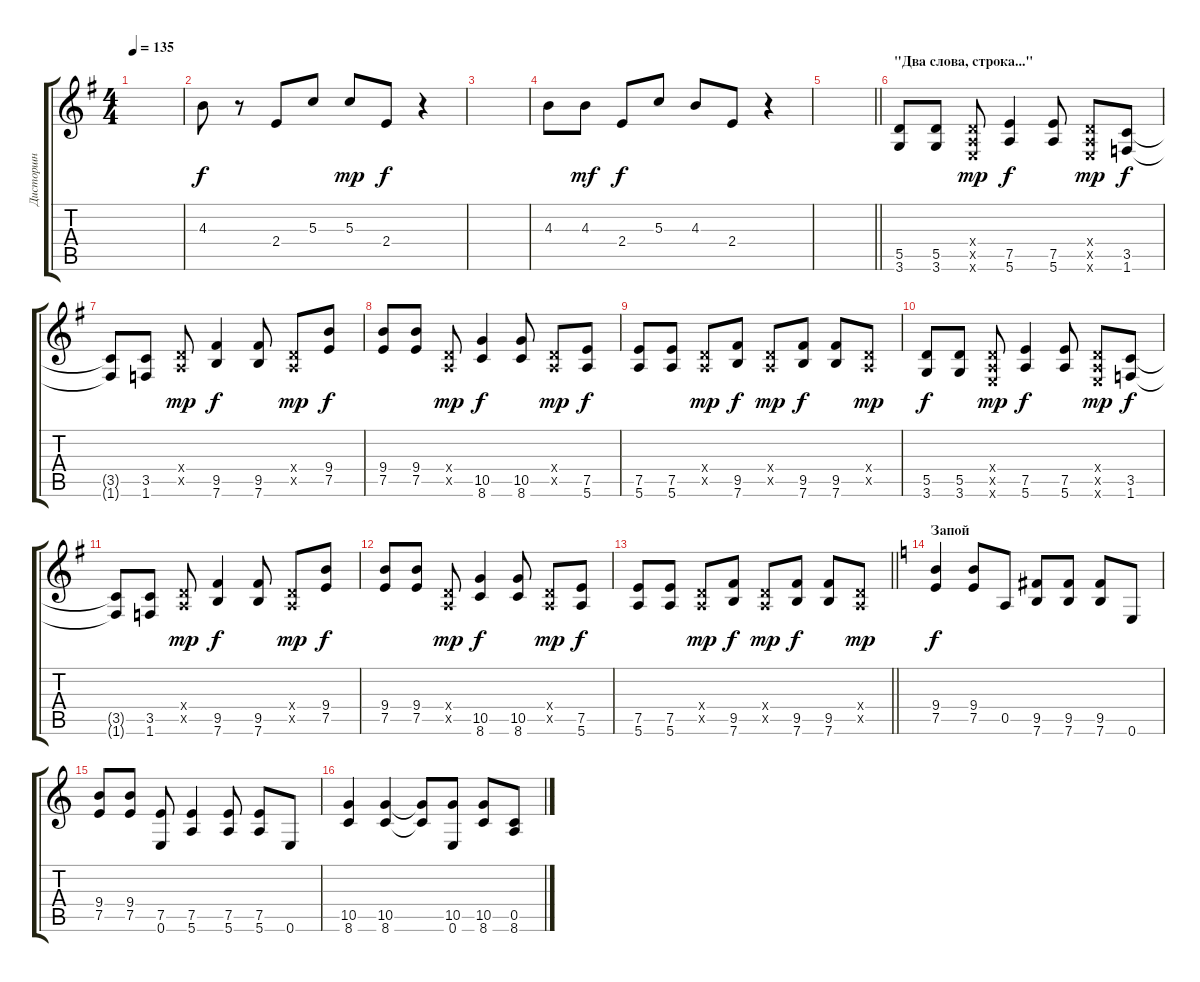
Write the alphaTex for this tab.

\track ("Дисторшн" "Дисторшн") {instrument distortionguitar}
\staff {score tabs}
\tuning (E4 B3 G3 D3 A2 E2) {hide}
\ts (4 4)
\tempo 135
\clef g2
\ks eminor
|
4.3.8{volume 12 balance 4 instrument guitarharmonics} r.8 2.4.8 5.3.8 5.3.8{dy mp} 2.4.8{dy f} r.4 |
|
4.3.8 4.3.8{dy mf} 2.4.8{dy f} 5.3.8 4.3.8 2.4.8 r.4 |
\barLineRight lightlight
|
\section ("" "\"Два слова, строка...\"")
(5.5 3.6).8{volume 13 balance 12 instrument distortionguitar} (5.5 3.6).8 (0.4{x} 0.5{x} 0.6{x}).8{dy mp} (7.5 5.6).4{dy f} (7.5 5.6).8 (0.4{x} 0.5{x} 0.6{x}).8{dy mp} (3.5 1.6).8{dy f} |
(3.5{t} 1.6{t}).8 (3.5 1.6).8 (0.4{x} 0.5{x}).8{dy mp} (9.5 7.6).4{dy f} (9.5 7.6).8 (0.4{x} 0.5{x}).8{dy mp} (9.4 7.5).8{dy f} |
(9.4 7.5).8 (9.4 7.5).8 (0.4{x} 0.5{x}).8{dy mp} (10.5 8.6).4{dy f} (10.5 8.6).8 (0.4{x} 0.5{x}).8{dy mp} (7.5 5.6).8{dy f} |
(7.5 5.6).8 (7.5 5.6).8 (0.4{x} 0.5{x}).8{dy mp} (9.5 7.6).8{dy f} (0.4{x} 0.5{x}).8{dy mp} (9.5 7.6).8{dy f} (9.5 7.6).8 (0.4{x} 0.5{x}).8{dy mp} |
(5.5 3.6).8{dy f} (5.5 3.6).8 (0.4{x} 0.5{x} 0.6{x}).8{dy mp} (7.5 5.6).4{dy f} (7.5 5.6).8 (0.4{x} 0.5{x} 0.6{x}).8{dy mp} (3.5 1.6).8{dy f} |
(3.5{t} 1.6{t}).8 (3.5 1.6).8 (0.4{x} 0.5{x}).8{dy mp} (9.5 7.6).4{dy f} (9.5 7.6).8 (0.4{x} 0.5{x}).8{dy mp} (9.4 7.5).8{dy f} |
(9.4 7.5).8 (9.4 7.5).8 (0.4{x} 0.5{x}).8{dy mp} (10.5 8.6).4{dy f} (10.5 8.6).8 (0.4{x} 0.5{x}).8{dy mp} (7.5 5.6).8{dy f} |
\barLineRight lightlight
(7.5 5.6).8 (7.5 5.6).8 (0.4{x} 0.5{x}).8{dy mp} (9.5 7.6).8{dy f} (0.4{x} 0.5{x}).8{dy mp} (9.5 7.6).8{dy f} (9.5 7.6).8 (0.4{x} 0.5{x}).8{dy mp} |
\section ("" "Запой")
\ks c
(9.4 7.5).4{dy f} (9.4 7.5).8 0.5.8 (9.5 7.6).8 (9.5 7.6).8 (9.5 7.6).8 0.6.8 |
(9.4 7.5).8 (9.4 7.5).8 (7.5 0.6).8 (7.5 5.6).4 (7.5 5.6).8 (7.5 5.6).8 0.6.8 |
(10.5 8.6).4 (10.5 8.6).4 (10.5{t} 8.6{t}).8 (10.5 0.6).8 (10.5 8.6).8 (0.5 8.6).8
